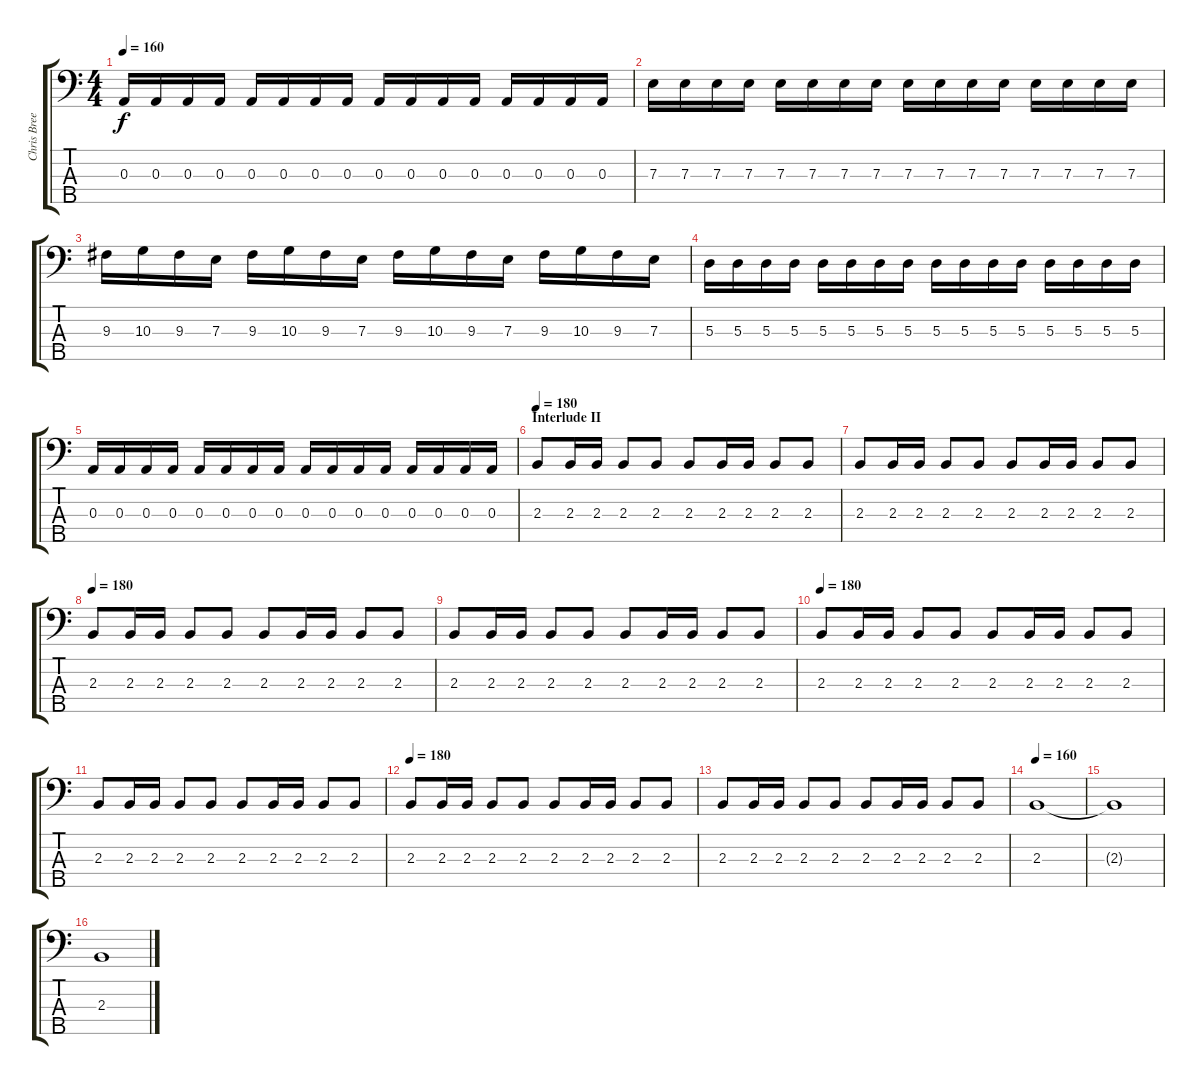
\track ("Chris Breeze" "Chris Bree") {instrument electricbasspick}
\staff {score tabs}
\tuning (G2 D2 A1 E1 B0) {hide}
\ts (4 4)
\tempo 160
\clef f4
\ks c
0.3.16{dy f} 0.3.16 0.3.16 0.3.16 0.3.16 0.3.16 0.3.16 0.3.16 0.3.16 0.3.16 0.3.16 0.3.16 0.3.16 0.3.16 0.3.16 0.3.16 |
7.3.16 7.3.16 7.3.16 7.3.16 7.3.16 7.3.16 7.3.16 7.3.16 7.3.16 7.3.16 7.3.16 7.3.16 7.3.16 7.3.16 7.3.16 7.3.16 |
9.3.16 10.3.16 9.3.16 7.3.16 9.3.16 10.3.16 9.3.16 7.3.16 9.3.16 10.3.16 9.3.16 7.3.16 9.3.16 10.3.16 9.3.16 7.3.16 |
5.3.16 5.3.16 5.3.16 5.3.16 5.3.16 5.3.16 5.3.16 5.3.16 5.3.16 5.3.16 5.3.16 5.3.16 5.3.16 5.3.16 5.3.16 5.3.16 |
0.3.16 0.3.16 0.3.16 0.3.16 0.3.16 0.3.16 0.3.16 0.3.16 0.3.16 0.3.16 0.3.16 0.3.16 0.3.16 0.3.16 0.3.16 0.3.16 |
\section ("" "Interlude II")
\tempo 180
2.3.8 2.3.16 2.3.16 2.3.8 2.3.8 2.3.8 2.3.16 2.3.16 2.3.8 2.3.8 |
2.3.8 2.3.16 2.3.16 2.3.8 2.3.8 2.3.8 2.3.16 2.3.16 2.3.8 2.3.8 |
\tempo 180
2.3.8 2.3.16 2.3.16 2.3.8 2.3.8 2.3.8 2.3.16 2.3.16 2.3.8 2.3.8 |
2.3.8 2.3.16 2.3.16 2.3.8 2.3.8 2.3.8 2.3.16 2.3.16 2.3.8 2.3.8 |
\tempo 180
2.3.8 2.3.16 2.3.16 2.3.8 2.3.8 2.3.8 2.3.16 2.3.16 2.3.8 2.3.8 |
2.3.8 2.3.16 2.3.16 2.3.8 2.3.8 2.3.8 2.3.16 2.3.16 2.3.8 2.3.8 |
\tempo 180
2.3.8 2.3.16 2.3.16 2.3.8 2.3.8 2.3.8 2.3.16 2.3.16 2.3.8 2.3.8 |
2.3.8 2.3.16 2.3.16 2.3.8 2.3.8 2.3.8 2.3.16 2.3.16 2.3.8 2.3.8 |
\tempo 160
2.3.1 |
2.3{t}.1 |
2.3.1
